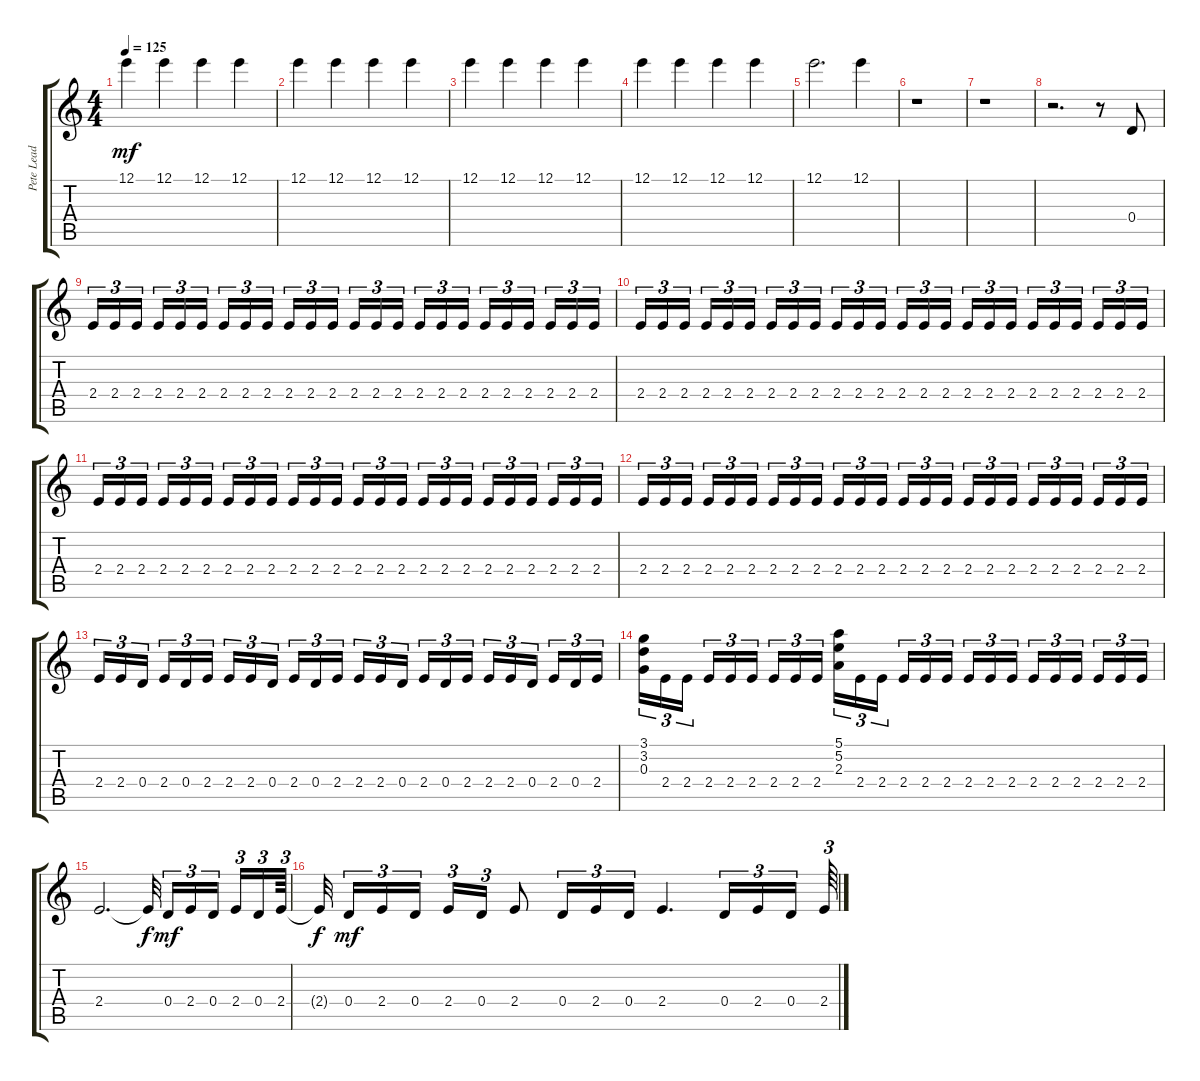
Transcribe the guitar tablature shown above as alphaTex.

\track ("Pete Lead" "Pete Lead") {instrument overdrivenguitar}
\staff {score tabs}
\tuning (E4 B3 G3 D3 A2 E2) {hide}
\ts (4 4)
\tempo 125
\clef g2
\ks c
12.1.4{dy mf} 12.1.4 12.1.4 12.1.4 |
12.1.4 12.1.4 12.1.4 12.1.4 |
12.1.4 12.1.4 12.1.4 12.1.4 |
12.1.4 12.1.4 12.1.4 12.1.4 |
12.1.2{d} 12.1.4 |
r.1 |
r.1 |
r.2{d} r.8 0.4.8 |
2.4.16{tu (3 2)} 2.4.16{tu (3 2)} 2.4.16{tu (3 2) beam splitsecondary} 2.4.16{tu (3 2)} 2.4.16{tu (3 2)} 2.4.16{tu (3 2)} 2.4.16{tu (3 2)} 2.4.16{tu (3 2)} 2.4.16{tu (3 2) beam splitsecondary} 2.4.16{tu (3 2)} 2.4.16{tu (3 2)} 2.4.16{tu (3 2)} 2.4.16{tu (3 2)} 2.4.16{tu (3 2)} 2.4.16{tu (3 2) beam splitsecondary} 2.4.16{tu (3 2)} 2.4.16{tu (3 2)} 2.4.16{tu (3 2)} 2.4.16{tu (3 2)} 2.4.16{tu (3 2)} 2.4.16{tu (3 2) beam splitsecondary} 2.4.16{tu (3 2)} 2.4.16{tu (3 2)} 2.4.16{tu (3 2)} |
2.4.16{tu (3 2)} 2.4.16{tu (3 2)} 2.4.16{tu (3 2) beam splitsecondary} 2.4.16{tu (3 2)} 2.4.16{tu (3 2)} 2.4.16{tu (3 2)} 2.4.16{tu (3 2)} 2.4.16{tu (3 2)} 2.4.16{tu (3 2) beam splitsecondary} 2.4.16{tu (3 2)} 2.4.16{tu (3 2)} 2.4.16{tu (3 2)} 2.4.16{tu (3 2)} 2.4.16{tu (3 2)} 2.4.16{tu (3 2) beam splitsecondary} 2.4.16{tu (3 2)} 2.4.16{tu (3 2)} 2.4.16{tu (3 2)} 2.4.16{tu (3 2)} 2.4.16{tu (3 2)} 2.4.16{tu (3 2) beam splitsecondary} 2.4.16{tu (3 2)} 2.4.16{tu (3 2)} 2.4.16{tu (3 2)} |
2.4.16{tu (3 2)} 2.4.16{tu (3 2)} 2.4.16{tu (3 2) beam splitsecondary} 2.4.16{tu (3 2)} 2.4.16{tu (3 2)} 2.4.16{tu (3 2)} 2.4.16{tu (3 2)} 2.4.16{tu (3 2)} 2.4.16{tu (3 2) beam splitsecondary} 2.4.16{tu (3 2)} 2.4.16{tu (3 2)} 2.4.16{tu (3 2)} 2.4.16{tu (3 2)} 2.4.16{tu (3 2)} 2.4.16{tu (3 2) beam splitsecondary} 2.4.16{tu (3 2)} 2.4.16{tu (3 2)} 2.4.16{tu (3 2)} 2.4.16{tu (3 2)} 2.4.16{tu (3 2)} 2.4.16{tu (3 2) beam splitsecondary} 2.4.16{tu (3 2)} 2.4.16{tu (3 2)} 2.4.16{tu (3 2)} |
2.4.16{tu (3 2)} 2.4.16{tu (3 2)} 2.4.16{tu (3 2) beam splitsecondary} 2.4.16{tu (3 2)} 2.4.16{tu (3 2)} 2.4.16{tu (3 2)} 2.4.16{tu (3 2)} 2.4.16{tu (3 2)} 2.4.16{tu (3 2) beam splitsecondary} 2.4.16{tu (3 2)} 2.4.16{tu (3 2)} 2.4.16{tu (3 2)} 2.4.16{tu (3 2)} 2.4.16{tu (3 2)} 2.4.16{tu (3 2) beam splitsecondary} 2.4.16{tu (3 2)} 2.4.16{tu (3 2)} 2.4.16{tu (3 2)} 2.4.16{tu (3 2)} 2.4.16{tu (3 2)} 2.4.16{tu (3 2) beam splitsecondary} 2.4.16{tu (3 2)} 2.4.16{tu (3 2)} 2.4.16{tu (3 2)} |
2.4.16{tu (3 2)} 2.4.16{tu (3 2)} 0.4.16{tu (3 2) beam splitsecondary} 2.4.16{tu (3 2)} 0.4.16{tu (3 2)} 2.4.16{tu (3 2)} 2.4.16{tu (3 2)} 2.4.16{tu (3 2)} 0.4.16{tu (3 2) beam splitsecondary} 2.4.16{tu (3 2)} 0.4.16{tu (3 2)} 2.4.16{tu (3 2)} 2.4.16{tu (3 2)} 2.4.16{tu (3 2)} 0.4.16{tu (3 2) beam splitsecondary} 2.4.16{tu (3 2)} 0.4.16{tu (3 2)} 2.4.16{tu (3 2)} 2.4.16{tu (3 2)} 2.4.16{tu (3 2)} 0.4.16{tu (3 2) beam splitsecondary} 2.4.16{tu (3 2)} 0.4.16{tu (3 2)} 2.4.16{tu (3 2)} |
(3.1 3.2 0.3).16{tu (3 2)} 2.4.16{tu (3 2)} 2.4.16{tu (3 2) beam splitsecondary} 2.4.16{tu (3 2)} 2.4.16{tu (3 2)} 2.4.16{tu (3 2)} 2.4.16{tu (3 2)} 2.4.16{tu (3 2)} 2.4.16{tu (3 2) beam splitsecondary} (5.1 5.2 2.3).16{tu (3 2)} 2.4.16{tu (3 2)} 2.4.16{tu (3 2)} 2.4.16{tu (3 2)} 2.4.16{tu (3 2)} 2.4.16{tu (3 2) beam splitsecondary} 2.4.16{tu (3 2)} 2.4.16{tu (3 2)} 2.4.16{tu (3 2)} 2.4.16{tu (3 2)} 2.4.16{tu (3 2)} 2.4.16{tu (3 2) beam splitsecondary} 2.4.16{tu (3 2)} 2.4.16{tu (3 2)} 2.4.16{tu (3 2)} |
2.4.2{d} 2.4{t}.32{dy f beam splitsecondary} 0.4.16{tu (3 2) dy mf} 2.4.16{tu (3 2)} 0.4.16{tu (3 2) beam splitsecondary} 2.4.16{tu (3 2)} 0.4.16{tu (3 2)} 2.4.64{tu (3 2)} |
2.4{t}.32{dy f beam splitsecondary} 0.4.16{tu (3 2) dy mf} 2.4.16{tu (3 2)} 0.4.16{tu (3 2) beam splitsecondary} 2.4.16{tu (3 2)} 0.4.16{tu (3 2)} 2.4.8 0.4.16{tu (3 2)} 2.4.16{tu (3 2)} 0.4.16{tu (3 2)} 2.4.4{d} 0.4.16{tu (3 2)} 2.4.16{tu (3 2)} 0.4.16{tu (3 2) beam splitsecondary} 2.4.64{tu (3 2)}
